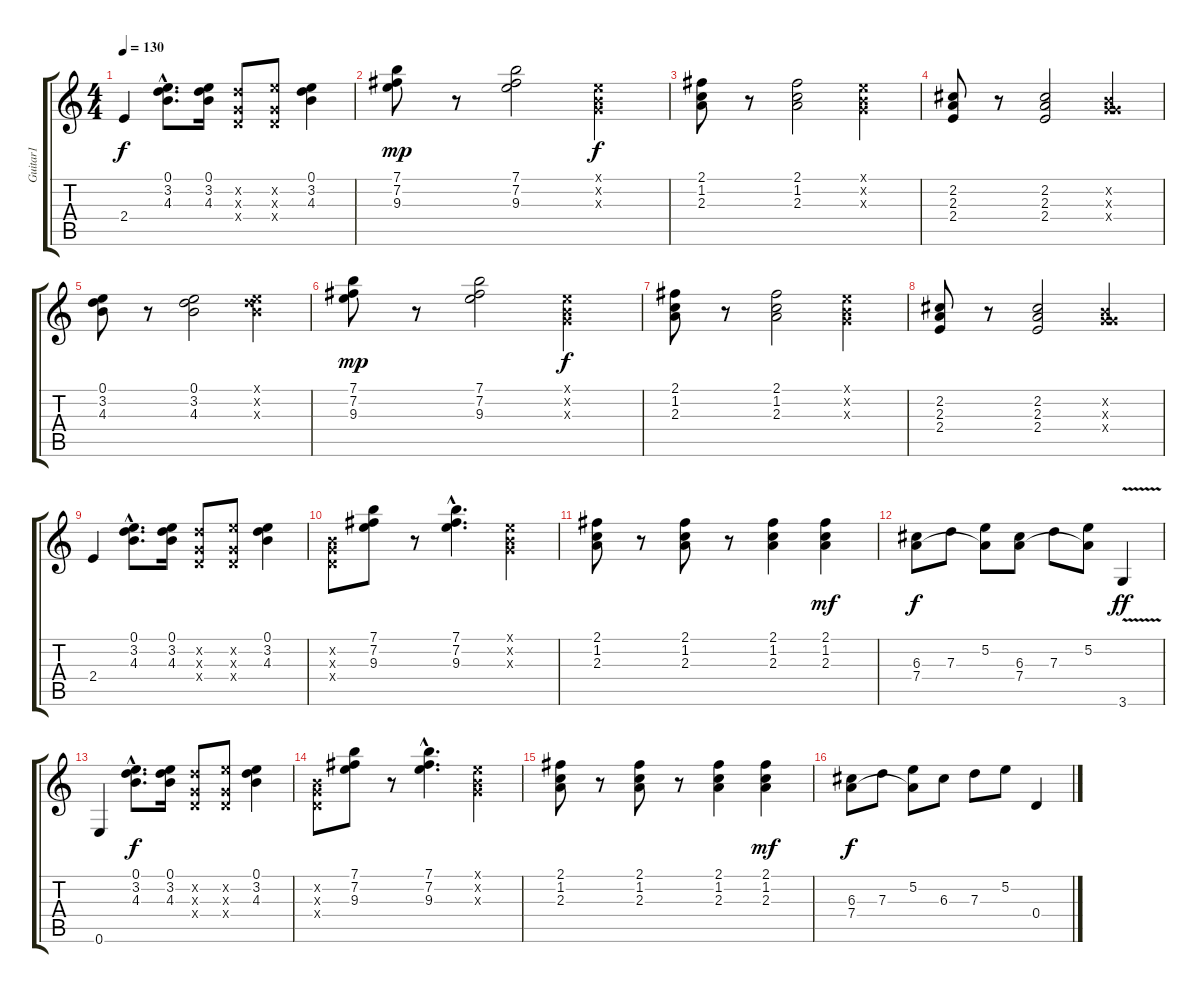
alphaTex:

\track ("Guitar1" "Guitar1") {instrument electricguitarclean}
\staff {score tabs}
\tuning (E4 B3 G3 D3 A2 E2) {hide}
\ts (4 4)
\tempo 130
\clef g2
\ks c
2.4.4{dy f volume 16 instrument electricguitarclean} (0.1{hac} 3.2{hac} 4.3{hac}).8{d} (0.1 3.2 4.3).16 (3.2{x} 0.3{x} 0.4{x}).8 (5.2{x} 0.3{x} 0.4{x}).8 (0.1 3.2 4.3).4 |
(7.1 7.2 9.3).8{dy mp} r.8 (7.1 7.2 9.3).2 (0.1{x} 0.2{x} 0.3{x}).4{dy f} |
(2.1 1.2 2.3).8 r.8 (2.1 1.2 2.3).2 (0.1{x} 0.2{x} 0.3{x}).4 |
(2.2 2.3 2.4).8 r.8 (2.2 2.3 2.4).2 (0.2{x} 0.3{x} 5.4{x}).4 |
(0.1 3.2 4.3).8 r.8 (0.1 3.2 4.3).2 (0.1{x} 3.2{x} 4.3{x}).4 |
(7.1 7.2 9.3).8{dy mp} r.8 (7.1 7.2 9.3).2 (0.1{x} 0.2{x} 0.3{x}).4{dy f} |
(2.1 1.2 2.3).8 r.8 (2.1 1.2 2.3).2 (0.1{x} 0.2{x} 0.3{x}).4 |
(2.2 2.3 2.4).8 r.8 (2.2 2.3 2.4).2 (0.2{x} 0.3{x} 5.4{x}).4 |
2.4.4 (0.1{hac} 3.2{hac} 4.3{hac}).8{d} (0.1 3.2 4.3).16 (3.2{x} 0.3{x} 0.4{x}).8 (5.2{x} 0.3{x} 0.4{x}).8 (0.1 3.2 4.3).4 |
(0.2{x} 0.3{x} 0.4{x}).8 (7.1 7.2 9.3).8 r.8 (7.1{hac} 7.2{hac} 9.3{hac}).4{d} (0.1{x} 0.2{x} 0.3{x}).4 |
(2.1 1.2 2.3).8 r.8 (2.1 1.2 2.3).8 r.8 (2.1 1.2 2.3).4 (2.1 1.2 2.3).4{dy mf} |
(6.3 7.4).8{dy f} 7.3.8 (5.2 7.4{t}).8 (6.3 7.4).8 7.3.8 (5.2 7.4{t}).8 3.6{v}.4{dy ff} |
0.6.4 (0.1{hac} 3.2{hac} 4.3{hac}).8{d dy f} (0.1 3.2 4.3).16 (3.2{x} 0.3{x} 0.4{x}).8 (5.2{x} 0.3{x} 0.4{x}).8 (0.1 3.2 4.3).4 |
(0.2{x} 0.3{x} 0.4{x}).8 (7.1 7.2 9.3).8 r.8 (7.1{hac} 7.2{hac} 9.3{hac}).4{d} (0.1{x} 0.2{x} 0.3{x}).4 |
(2.1 1.2 2.3).8 r.8 (2.1 1.2 2.3).8 r.8 (2.1 1.2 2.3).4 (2.1 1.2 2.3).4{dy mf} |
(6.3 7.4).8{dy f} 7.3.8 (5.2 7.4{t}).8 6.3.8 7.3.8 5.2.8 0.4.4
